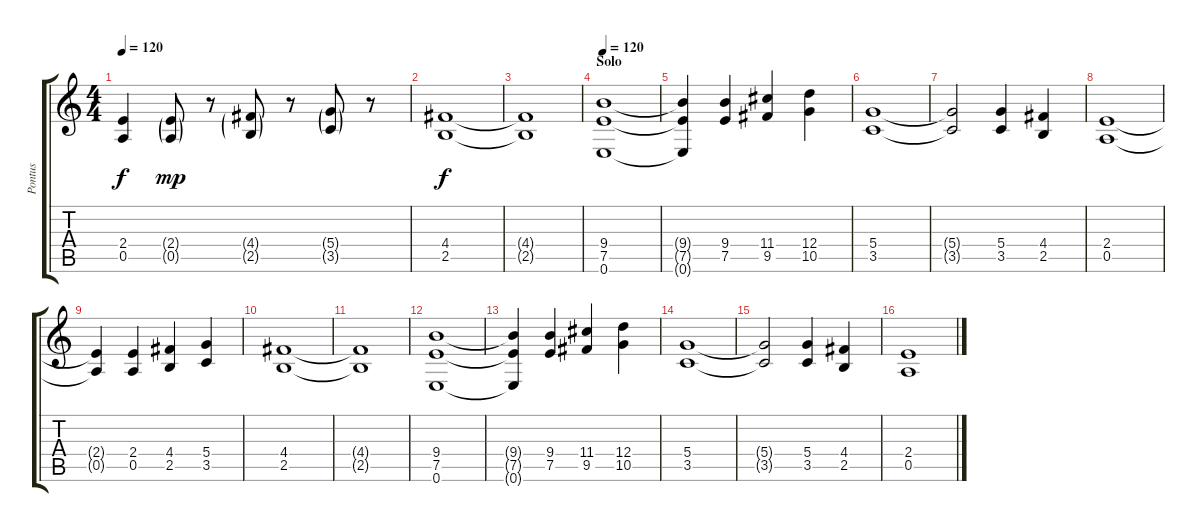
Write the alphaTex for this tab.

\track ("Pontus" "Pontus") {instrument distortionguitar}
\staff {score tabs}
\tuning (E4 B3 G3 D3 A2 E2) {hide}
\ts (4 4)
\tempo 120
\clef g2
\ks c
(2.4 0.5).4{dy f} (2.4{g} 0.5{g}).8{dy mp} r.8 (4.4{g} 2.5{g}).8 r.8 (5.4{g} 3.5{g}).8 r.8 |
(4.4 2.5).1{dy f} |
(4.4{t} 2.5{t}).1 |
\section ("" "Solo")
\tempo 120
(9.4 7.5 0.6).1 |
(9.4{t} 7.5{t} 0.6{t}).4 (9.4 7.5).4 (11.4 9.5).4 (12.4 10.5).4 |
(5.4 3.5).1 |
(5.4{t} 3.5{t}).2 (5.4 3.5).4 (4.4 2.5).4 |
(2.4 0.5).1 |
(2.4{t} 0.5{t}).4 (2.4 0.5).4 (4.4 2.5).4 (5.4 3.5).4 |
(4.4 2.5).1 |
(4.4{t} 2.5{t}).1 |
(9.4 7.5 0.6).1 |
(9.4{t} 7.5{t} 0.6{t}).4 (9.4 7.5).4 (11.4 9.5).4 (12.4 10.5).4 |
(5.4 3.5).1 |
(5.4{t} 3.5{t}).2 (5.4 3.5).4 (4.4 2.5).4 |
(2.4 0.5).1
